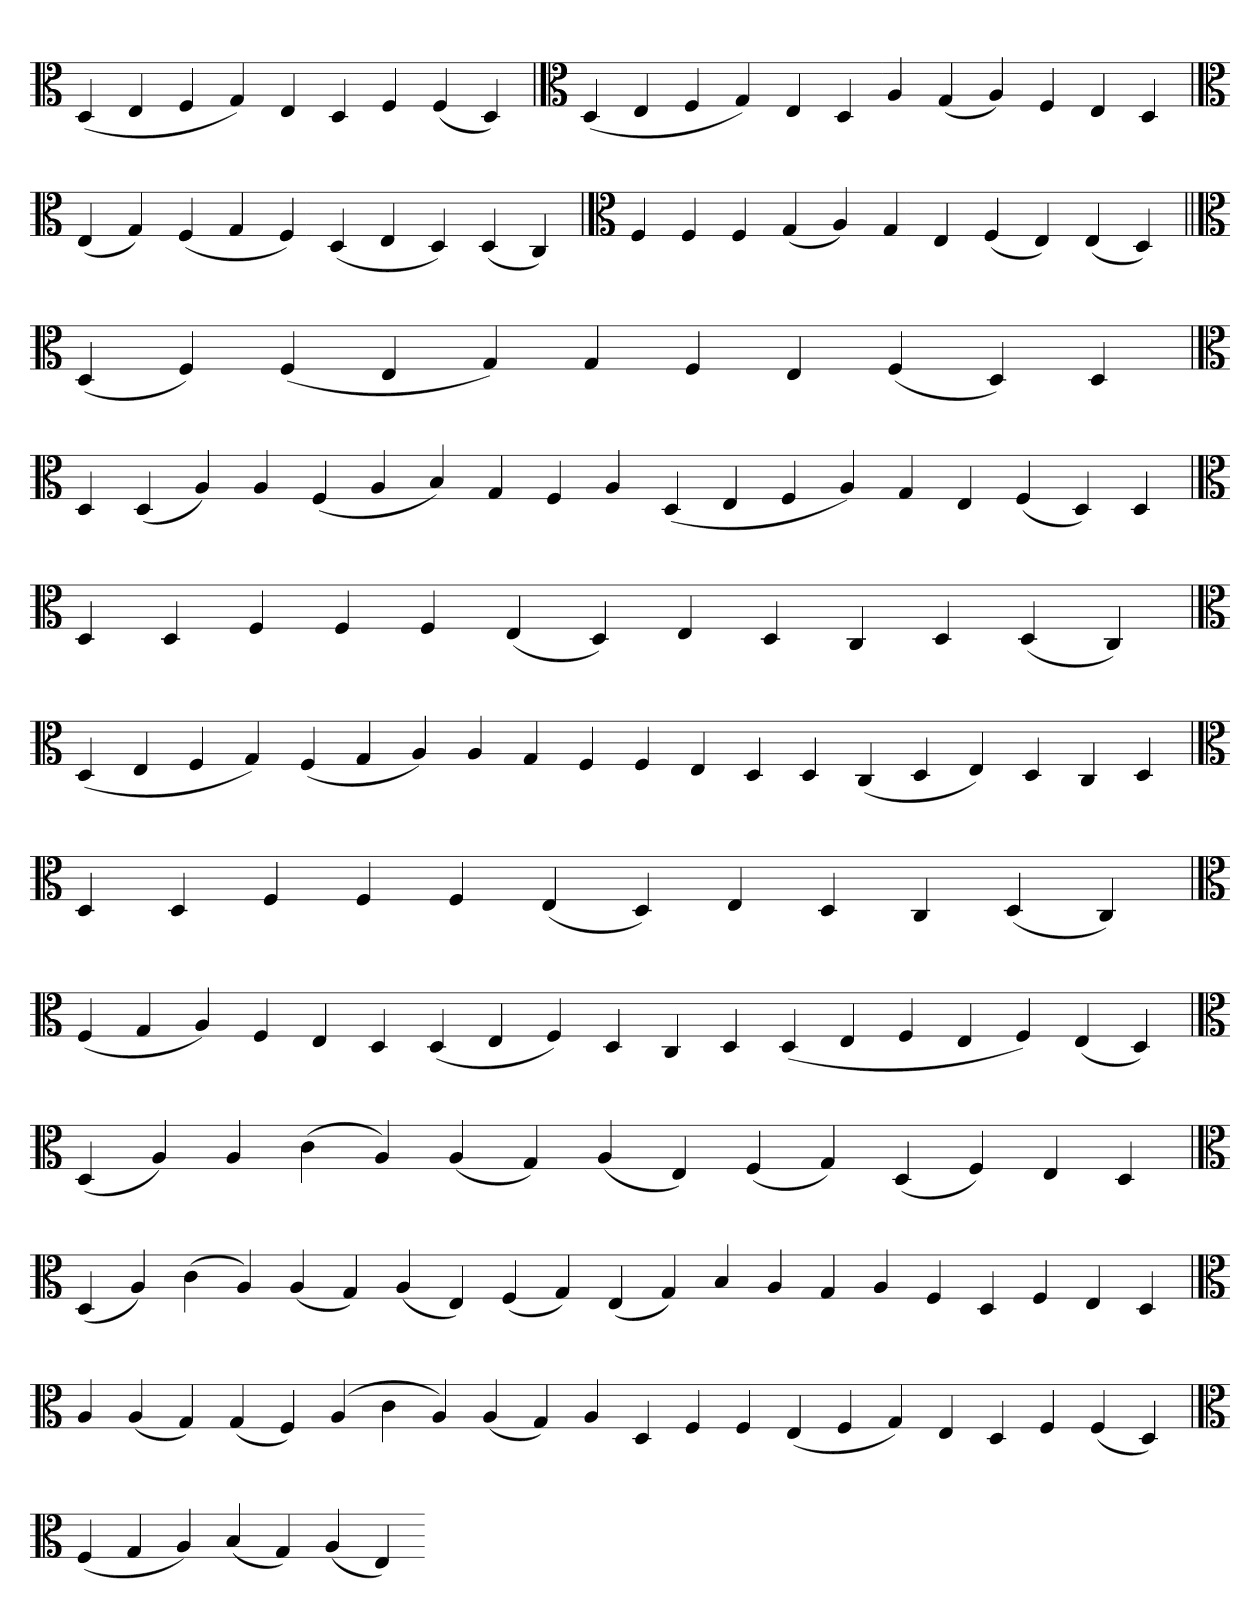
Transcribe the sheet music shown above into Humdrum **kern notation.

**kern
*part1
*staff1
*clefC3
=
(4D
4E
4F
4G)
4E
4D
4F
(4F
4D)
=`
*clefC3
(4D
4E
4F
4G)
4E
4D
4A
(4G
4A)
4F
4E
4D
=`
*clefC3
(4E
4G)
(4F
4G
4F)
(4D
4E
4D)
(4D
4C)
=`
*clefC3
4F
4F
4F
(4G
4A)
4G
4E
(4F
4E)
(4E
4D)
=||
*clefC3
(4D
4F)
(4F
4E
4G)
4G
4F
4E
(4F
4D)
4D
=`
*clefC3
4D
(4D
4A)
4A
(4F
4A
4B)
4G
4F
4A
(4D
4E
4F
4A)
4G
4E
(4F
4D)
4D
=`
*clefC3
4D
4D
4F
4F
4F
(4E
4D)
4E
4D
4C
4D
(4D
4C)
='
*clefC3
(4D
4E
4F
4G)
(4F
4G
4A)
4A
4G
4F
4F
4E
4D
4D
(4C
4D
4E)
4D
4C
4D
='
*clefC3
4D
4D
4F
4F
4F
(4E
4D)
4E
4D
4C
(4D
4C)
=`
*clefC3
(4F
4G
4A)
4F
4E
4D
(4D
4E
4F)
4D
4C
4D
(4D
4E
4F
4E
4F)
(4E
4D)
=
*clefC3
(4D
4A)
4A
(4c
4A)
(4A
4G)
(4A
4E)
(4F
4G)
(4D
4F)
4E
4D
=`
*clefC3
(4D
4A)
(4c
4A)
(4A
4G)
(4A
4E)
(4F
4G)
(4E
4G)
4B
4A
4G
4A
4F
4D
4F
4E
4D
=`
*clefC3
4A
(4A
4G)
(4G
4F)
(4A
4c
4A)
(4A
4G)
4A
4D
4F
4F
(4E
4F
4G)
4E
4D
4F
(4F
4D)
='
*clefC3
(4F
4G
4A)
(4B
4G)
(4A
4E)
=-
*-
